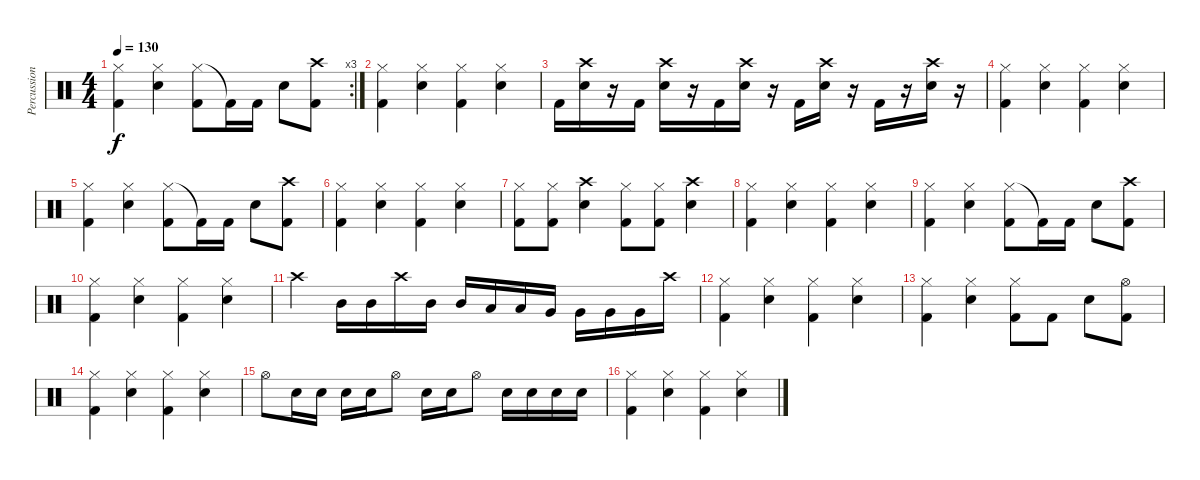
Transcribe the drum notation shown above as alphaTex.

\track ("Percussions" "Percussion") {instrument percussion}
\staff {score}
\articulation defaults
\rc 3
\ts (4 4)
\tempo 130
\clef neutral
\ks c
("Hi-Hat (closed)" "Kick (hit) 2").4{dy f} ("Hi-Hat (closed)" "Snare (hit) 2").4 ("Hi-Hat (closed)" "Kick (hit) 2").8 "Kick (hit) 2"{t}.16 "Kick (hit) 2".16 "Snare (hit) 2".8 ("Crash high (hit)" "Kick (hit) 2").8 |
("Hi-Hat (closed)" "Kick (hit) 2").4 ("Hi-Hat (closed)" "Snare (hit) 2").4 ("Hi-Hat (closed)" "Kick (hit) 2").4 ("Hi-Hat (closed)" "Snare (hit) 2").4 |
"Kick (hit) 2".16 ("Crash high (hit)" "Snare (hit) 2").16 r.16 "Kick (hit) 2".16 ("Crash high (hit)" "Snare (hit) 2").16 r.16 "Kick (hit) 2".16 ("Crash high (hit)" "Snare (hit) 2").16 r.16 "Kick (hit) 2".16 ("Crash high (hit)" "Snare (hit) 2").16 r.16 "Kick (hit) 2".16 r.16 ("Crash high (hit)" "Snare (hit) 2").16 r.16 |
("Hi-Hat (closed)" "Kick (hit) 2").4 ("Hi-Hat (closed)" "Snare (hit) 2").4 ("Hi-Hat (closed)" "Kick (hit) 2").4 ("Hi-Hat (closed)" "Snare (hit) 2").4 |
("Hi-Hat (closed)" "Kick (hit) 2").4 ("Hi-Hat (closed)" "Snare (hit) 2").4 ("Hi-Hat (closed)" "Kick (hit) 2").8 "Kick (hit) 2"{t}.16 "Kick (hit) 2".16 "Snare (hit) 2".8 ("Crash high (hit)" "Kick (hit) 2").8 |
("Hi-Hat (closed)" "Kick (hit) 2").4 ("Hi-Hat (closed)" "Snare (hit) 2").4 ("Hi-Hat (closed)" "Kick (hit) 2").4 ("Hi-Hat (closed)" "Snare (hit) 2").4 |
("Hi-Hat (closed)" "Kick (hit) 2").8 ("Hi-Hat (closed)" "Kick (hit) 2").8 ("Crash high (hit)" "Snare (hit) 2").4 ("Hi-Hat (closed)" "Kick (hit) 2").8 ("Hi-Hat (closed)" "Kick (hit) 2").8 ("Crash high (hit)" "Snare (hit) 2").4 |
("Hi-Hat (closed)" "Kick (hit) 2").4 ("Hi-Hat (closed)" "Snare (hit) 2").4 ("Hi-Hat (closed)" "Kick (hit) 2").4 ("Hi-Hat (closed)" "Snare (hit) 2").4 |
("Hi-Hat (closed)" "Kick (hit) 2").4 ("Hi-Hat (closed)" "Snare (hit) 2").4 ("Hi-Hat (closed)" "Kick (hit) 2").8 "Kick (hit) 2"{t}.16 "Kick (hit) 2".16 "Snare (hit) 2".8 ("Crash high (hit)" "Kick (hit) 2").8 |
("Hi-Hat (closed)" "Kick (hit) 2").4 ("Hi-Hat (closed)" "Snare (hit) 2").4 ("Hi-Hat (closed)" "Kick (hit) 2").4 ("Hi-Hat (closed)" "Snare (hit) 2").4 |
"Crash high (hit)".4 "Mid Tom (hit)".16 "Mid Tom (hit)".16 "Crash high (hit)".16 "Mid Tom (hit)".16 "Mid Tom (hit)".16 "Low Tom (hit)".16 "Low Tom (hit)".16 "Very Low Tom (hit)".16 "Very Low Tom (hit)".16 "Very Low Tom (hit)".16 "Very Low Tom (hit)".16 "Crash high (hit)".16 |
("Hi-Hat (closed)" "Kick (hit) 2").4 ("Hi-Hat (closed)" "Snare (hit) 2").4 ("Hi-Hat (closed)" "Kick (hit) 2").4 ("Hi-Hat (closed)" "Snare (hit) 2").4 |
("Hi-Hat (closed)" "Kick (hit) 2").4 ("Hi-Hat (closed)" "Snare (hit) 2").4 ("Hi-Hat (closed)" "Kick (hit) 2").8 "Kick (hit) 2".8 "Snare (hit) 2".8 ("Hi-Hat (open)" "Kick (hit) 2").8 |
("Hi-Hat (closed)" "Kick (hit) 2").4 ("Hi-Hat (closed)" "Snare (hit) 2").4 ("Hi-Hat (closed)" "Kick (hit) 2").4 ("Hi-Hat (closed)" "Snare (hit) 2").4 |
"Hi-Hat (open)".8 "Snare (hit) 2".16 "Snare (hit) 2".16 "Snare (hit) 2".16 "Snare (hit) 2".16 "Hi-Hat (open)".8 "Snare (hit) 2".16 "Snare (hit) 2".16 "Hi-Hat (open)".8 "Snare (hit) 2".16 "Snare (hit) 2".16 "Snare (hit) 2".16 "Snare (hit) 2".16 |
("Hi-Hat (closed)" "Kick (hit) 2").4 ("Hi-Hat (closed)" "Snare (hit) 2").4 ("Hi-Hat (closed)" "Kick (hit) 2").4 ("Hi-Hat (closed)" "Snare (hit) 2").4
